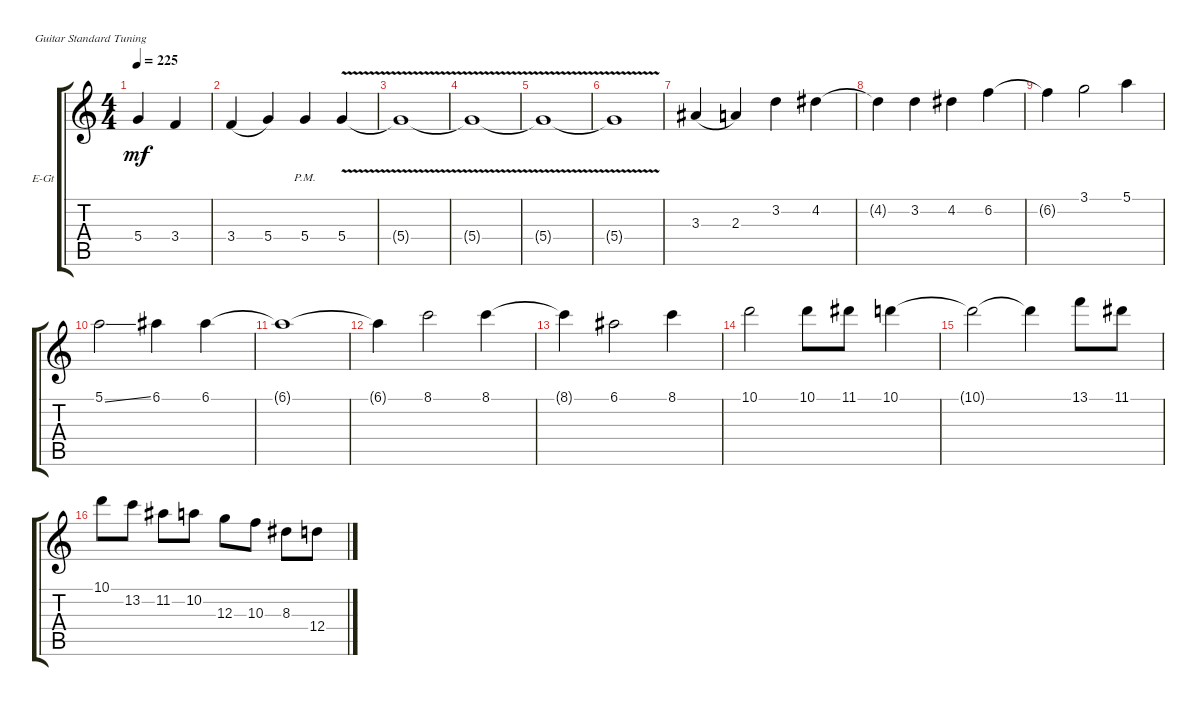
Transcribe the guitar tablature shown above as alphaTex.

\defaultSystemsLayout 4
\bracketExtendMode groupsimilarinstruments
\firstSystemTrackNameOrientation horizontal
\otherSystemsTrackNameOrientation horizontal
\track ("Electric Guitar" "E-Gt") {instrument overdrivenguitar}
\staff {score tabs}
\tuning (E4 B3 G3 D3 A2 E2)
\ts (4 4)
\ac
\tempo 225
\clef g2
\ks c
5.4.4{dy mf instrument overdrivenguitar} 3.4.4 |
3.4.4{legatoorigin} 5.4.4 5.4{pm}.4 5.4{v}.4 |
5.4{v t}.1 |
5.4{v t}.1 |
5.4{v t}.1 |
5.4{v t}.1 |
3.3.4{legatoorigin} 2.3.4 3.2.4 4.2.4 |
4.2{t}.4 3.2.4 4.2.4 6.2.4 |
6.2{t}.4 3.1.2 5.1.4 |
5.1{ss}.2 6.1.4 6.1.4 |
6.1{t}.1 |
6.1{t}.4 8.1.2 8.1.4 |
8.1{t}.4 6.1.2 8.1.4 |
10.1.2 10.1.8 11.1.8 10.1.4 |
10.1{t}.2 10.1{t}.4 13.1.8 11.1.8 |
10.1.8 13.2.8 11.2.8 10.2.8 12.3.8 10.3.8 8.3.8 12.4.8
